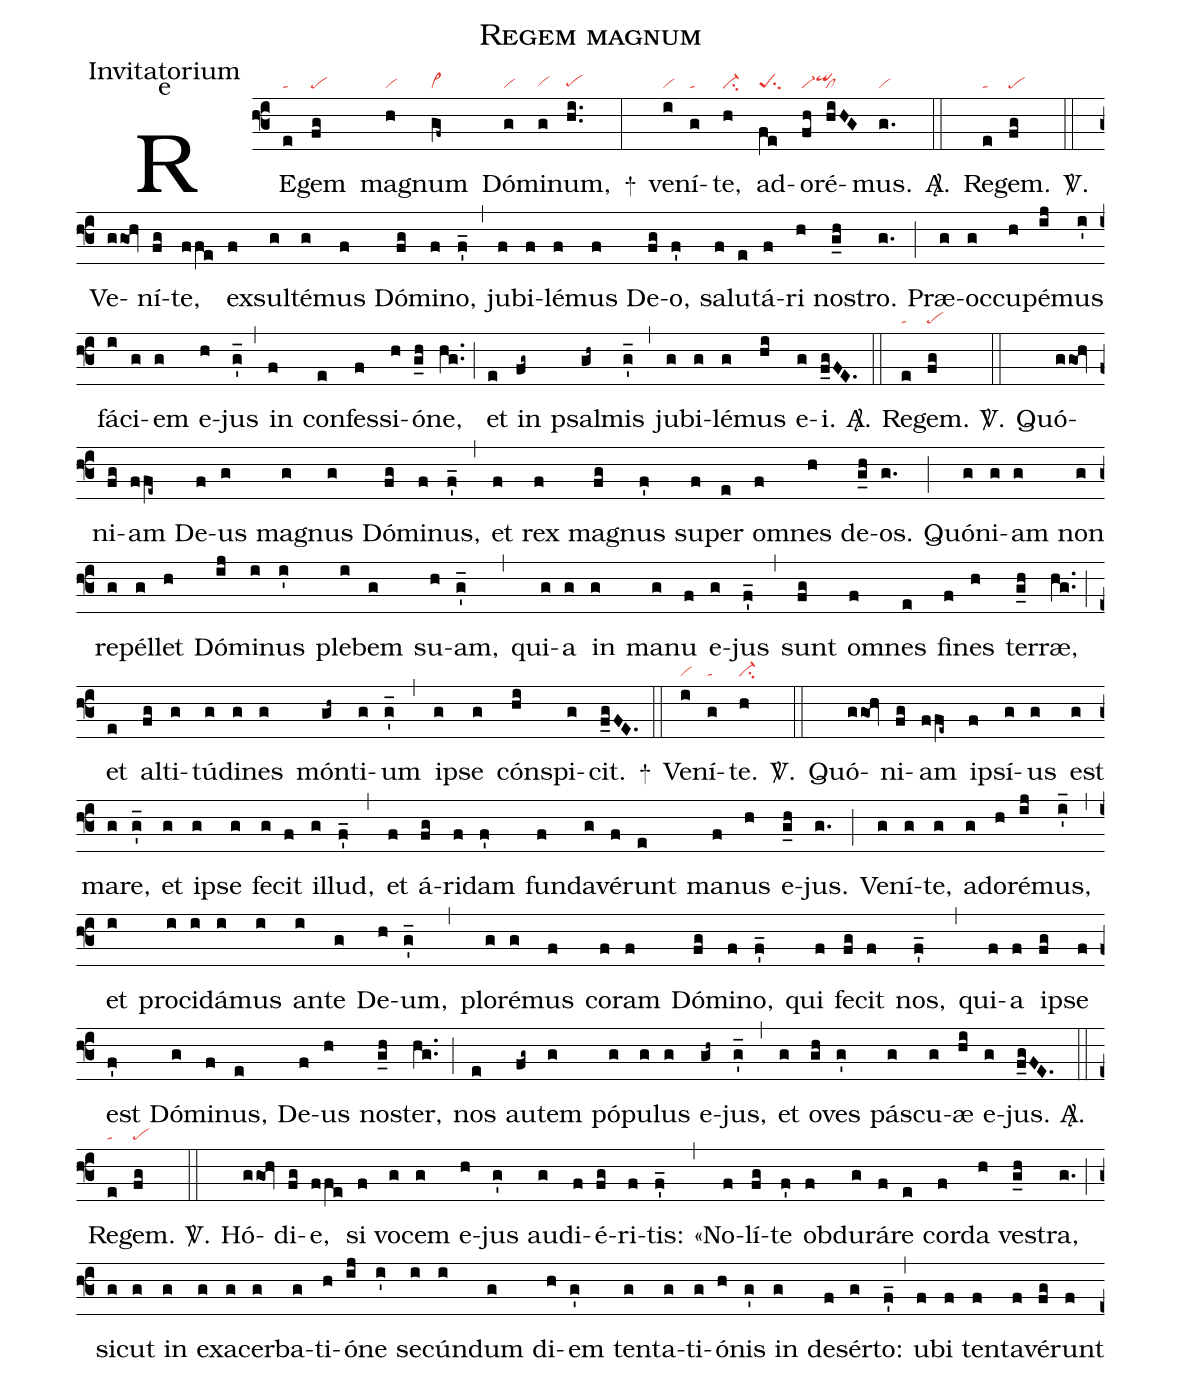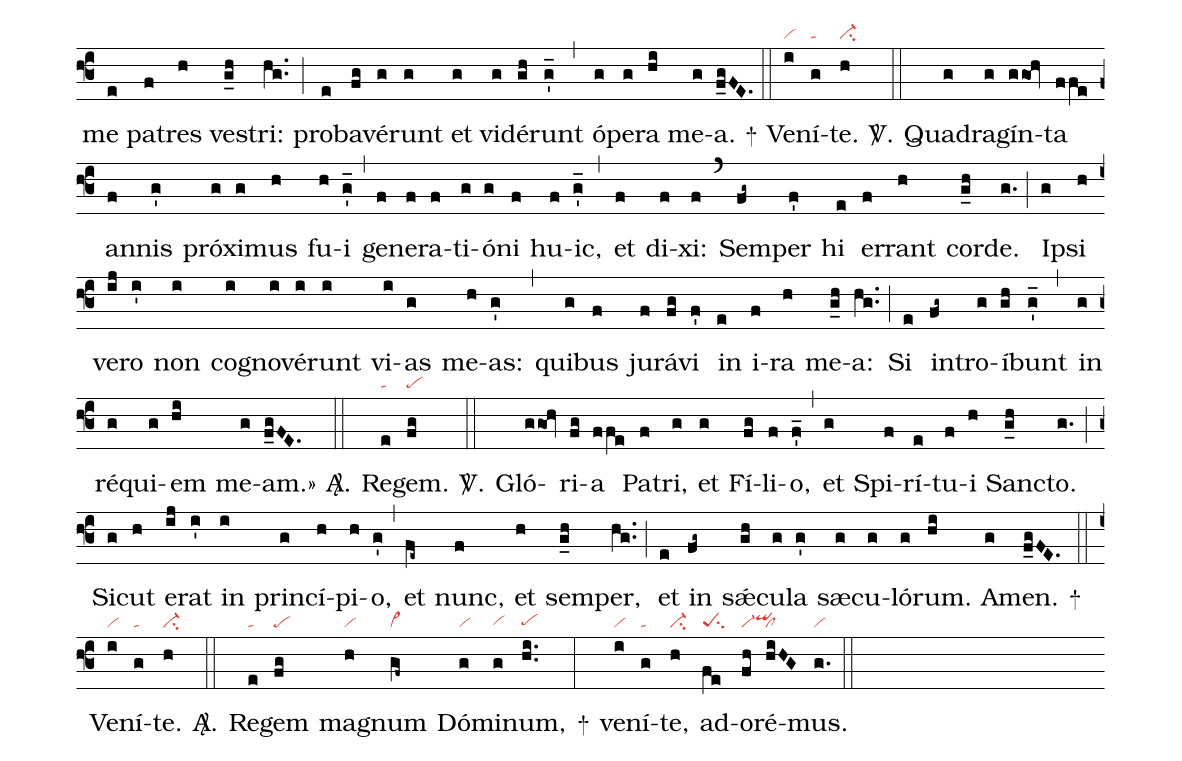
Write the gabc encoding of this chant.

name:Regem magnum;
office-part:Invitatorium;
mode:e;
nabc-lines:1;
%%
(f3)
RE(e|ta)gem(fg|pe) ma(h|vi)gnum(gf~|vi>) Dó(g|vi)mi(g|vihg)num,(hi..|pehg) +(:)
ve(i|vi)ní(g|ta)te,(h|ci-) ad(fe|peSsu2)o(fh|vi-qihi)ré(hiHG|cl)mus.(g.|vi) <sp>A/</sp>.(::)

Re(e|ta)gem.(fg|pe) <sp>V/</sp>.(::)

Ve(g/goh)ní(fg)te,(f/fe) ex(f)sul(g)té(g)mus(f) Dó(fg)mi(f)no,(f_') (,)
ju(f)bi(f)lé(f)mus(f) De(fg)o,(f') sa(f)lu(e)tá(f)ri(h) no(g_h)stro.(g.) (;)
Præ(g)oc(g)cu(h)pé(ij)mus(i') fá(i)ci(g)em(g) e(h)jus(g_') (,)
in(f) con(e)fes(f)si(h)ó(g_h)ne,(hg..) (;)
et(e) in(fg~) psal(gh~)mis(g_') (,)
ju(g)bi(g)lé(g)mus(hi) e(g)i.(f_gFE.) <sp>A/</sp>.(::)

Re(e|ta)gem.(fg|pe) <sp>V/</sp>.(::)

Quó(g/goh)ni(fg)am(f/fe~) De(f)us(g) ma(g)gnus(g) Dó(fg)mi(f)nus,(f_') (,)
et(f) rex(f) ma(fg)gnus(f') su(f)per(e) om(f)nes(h) de(g_h)os.(g.) (;)
Quó(g)ni(g)am(g) non(g) re(g)pél(g)let(h) Dó(ij)mi(i)nus(i') ple(i)bem(g) su(h)am,(g_') (,)
qui(g)a(g) in(g) ma(g)nu(f) e(g)jus(f_') (,)
sunt(fg) om(f)nes(e) fi(f)nes(h) ter(g_h)ræ,(hg..) (;)
et(e) al(fg)ti(g)tú(g)di(g)nes(g) món(gh~)ti(g)um(g_') (,)
i(g)pse(g) cón(hi)spi(g)cit.(f_gFE.) +(::)

Ve(i|vi)ní(g|ta)te.(h|ci-) <sp>V/</sp>.(::)

Quó(g/goh)ni(fg)am(f/fe~) i(f)psí(g)us(g) est(g) ma(g)re,(g_') et(g) i(g)pse(g) fe(g)cit(f) il(g)lud,(f_') (,)
et(f) á(fg)ri(f)dam(f') fun(f)da(g)vé(f)runt(e) ma(f)nus(h) e(g_h)jus.(g.) (;)
Ve(g)ní(g)te,(g) a(g)do(h)ré(ij)mus,(i'_) (,)
et(i) pro(i)ci(i)dá(i)mus(i) an(i)te(g) De(h)um,(g_') (,)
plo(g)ré(g)mus(f) co(f)ram(f) Dó(fg)mi(f)no,(f_') qui(f) fe(fg)cit(f) nos,(f'_) (,)
qui(f)a(f) i(fg)pse(f) est(f') Dó(g)mi(f)nus,(e) De(f)us(h) no(g_h)ster,(hg..) (;)
nos(e) au(fg~)tem(g) pó(g)pu(g)lus(g) e(gh~)jus,(g_') (,)
et(g) o(gh)ves(g') pá(g)scu(g)æ(hi) e(g)jus.(f_gFE.) <sp>A/</sp>.(::)

Re(e|ta)gem.(fg|pe) <sp>V/</sp>.(::)

Hó(g/goh)di(fg)e,(f/fe) si(f) vo(g)cem(g) e(h)jus(g') au(g)di(f)é(fg)ri(f)tis:(f_') (,)
«No(f)lí(fg)te(f') ob(f)du(g)rá(f)re(e) cor(f)da(h) ve(g_h)stra,(g.) (;)
si(g)cut(g) in(g) e(g)xa(g)cer(g)ba(g)ti(h)ó(ij)ne(i') se(i)cún(i)dum(g) di(h)em(g') ten(g)ta(g)ti(g)ó(h)nis(g') in(g) de(f)sér(g)to:(f_') (,)
u(f)bi(f) ten(f)ta(f)vé(fg)runt(f) me(e) pa(f)tres(h) ve(g_h)stri:(hg..) (;)
pro(e)ba(fg)vé(g)runt(g) et(g) vi(g)dé(gh)runt(g_') (,)
ó(g)pe(g)ra(hi) me(g)a.(f_gFE.) +(::)

Ve(i|vi)ní(g|ta)te.(h|ci-) <sp>V/</sp>.(::)

Qua(g)dra(g)gín(g/goh)ta(f/fe) an(f)nis(g') pró(g)xi(g)mus(h) fu(h)i(g_') (,)
ge(f)ne(f)ra(f)ti(g)ó(g)ni(f) hu(f)ic,(g_') (,)
et(f) di(f)xi:(f) (`)
Sem(fg~)per(f') hi(e) er(f)rant(h) cor(g_h)de.(g.) (;)
I(g)psi(h) ve(ij)ro(i') non(i) co(i)gno(i)vé(i)runt(i) vi(i)as(g) me(h)as:(g') (,)
qui(g)bus(f) ju(f)rá(fg)vi(f') in(e) i(f)ra(h) me(g_h)a:(hg..) (;)
Si(e) in(fg~)tro(g)í(gh)bunt(g_') (,)
in(g) ré(g)qui(g)em(hi) me(g)am.»(f_gFE.) <sp>A/</sp>.(::)

Re(e|ta)gem.(fg|pe) <sp>V/</sp>.(::)

Gló(g/goh)ri(fg)a(f/fe) Pa(f)tri,(g) et(g) Fí(fg)li(f)o,(f_') (,)
et(g) Spi(f)rí(e)tu(f)i(h) San(g_h)cto.(g.) (;)
Si(g)cut(h) e(ij)rat(i') in(i) prin(g)cí(h)pi(h)o,(g') (,)
et(fe~) nunc,(f) et(h) sem(g_h)per,(hg..) (;)
et(e) in(fg~) sǽ(gh)cu(g)la(g') sæ(g)cu(g)ló(g)rum.(hi) A(g)men.(f_gFE.) +(::)

Ve(i|vi)ní(g|ta)te.(h|ci-) <sp>A/</sp>.(::)

Re(e|ta)gem(fg|pe) ma(h|vi)gnum(gf~|vi>) Dó(g|vi)mi(g|vihg)num,(hi..|pehg) +(:)
ve(i|vi)ní(g|ta)te,(h|ci-) ad(fe|peSsu2)o(fh|vi-qihi)ré(hiHG|cl)mus.(g.|vi) (::)
